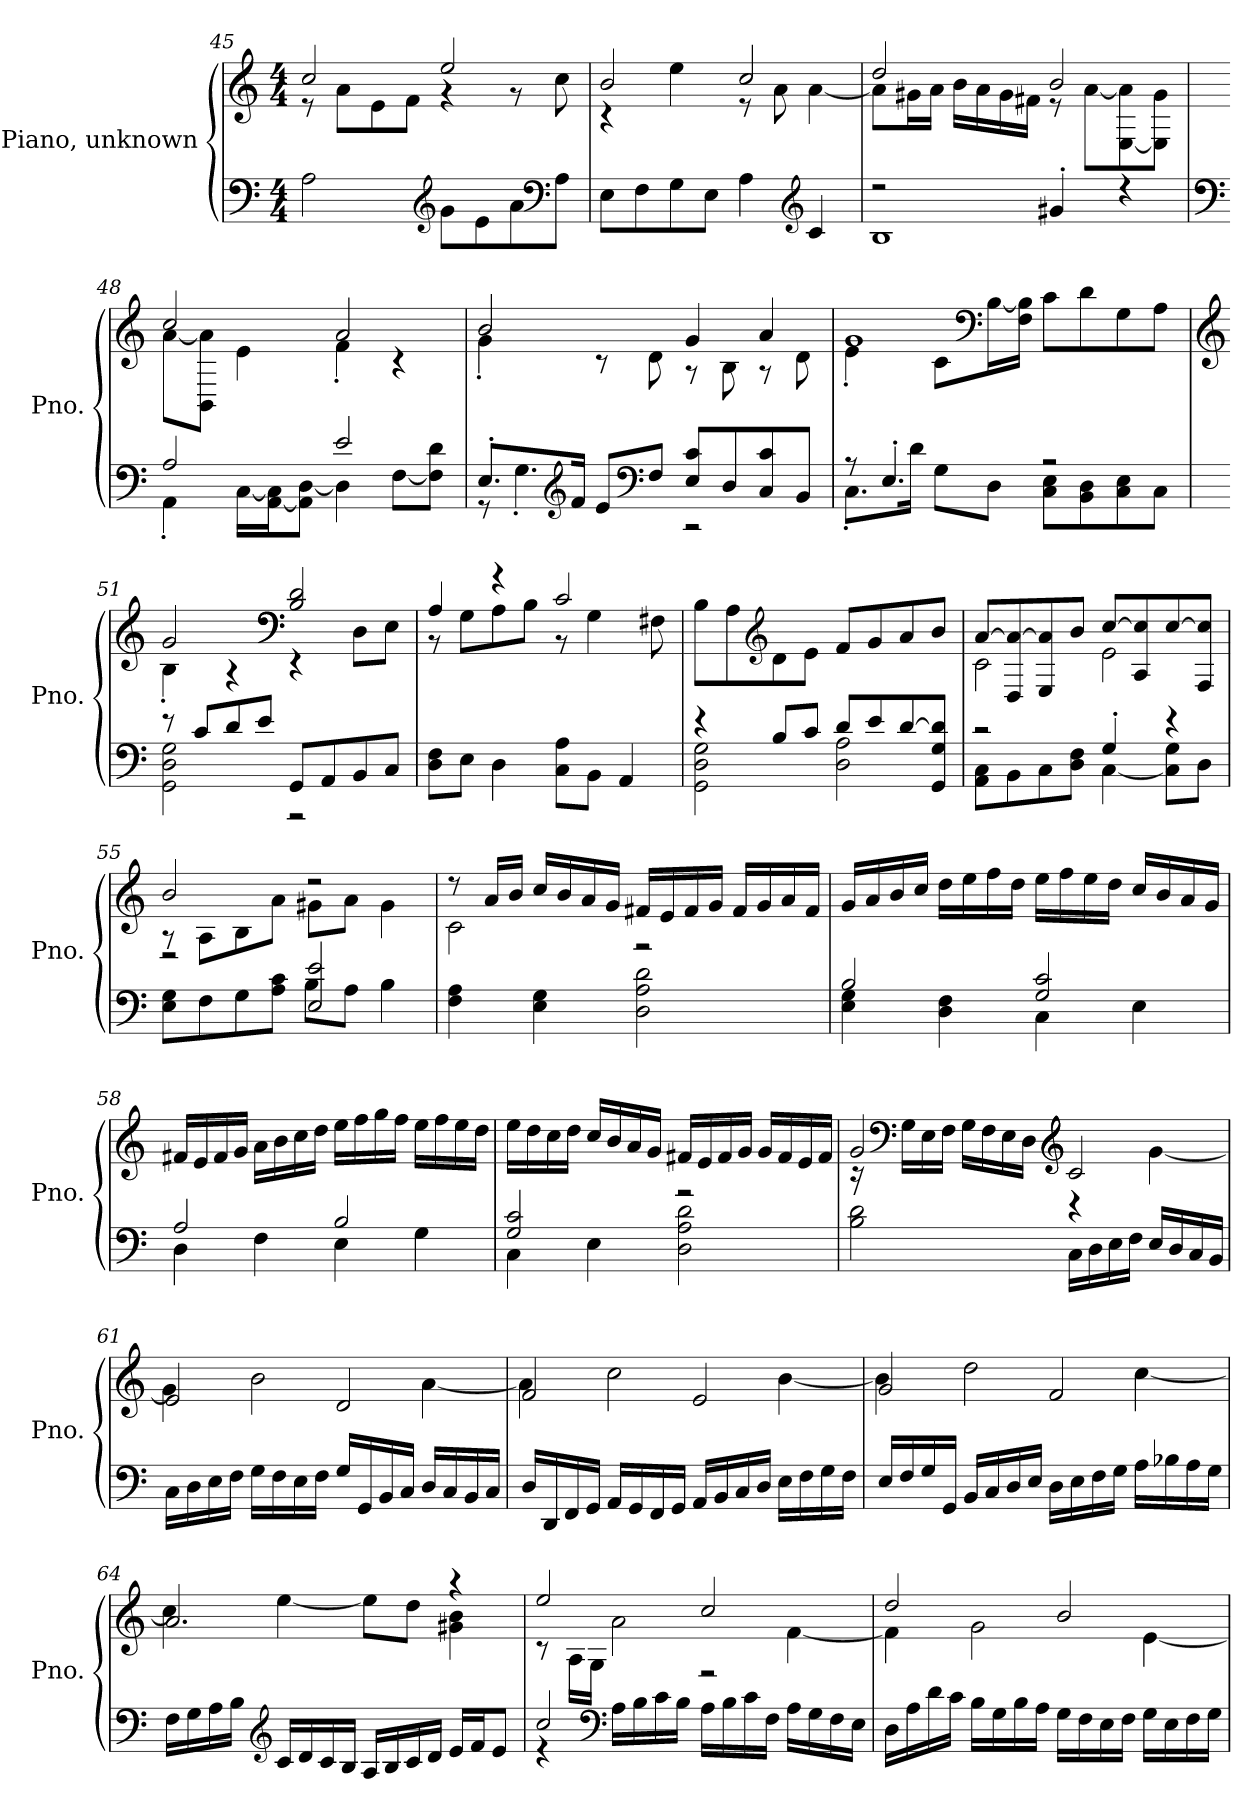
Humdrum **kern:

**kern	**kern
*part1	*part1
*staff2	*staff1
*I"Piano, unknown	*
*I'Pno.	*
*clefF4	*clefG2
*k[]	*k[]
*M4/4	*M4/4
=45	=45
*	*^
2A\	2cc/	8r
.	.	8a\L
.	.	8e\
.	.	8f\J
*clefG2	*	*
8g\L	2ee/	4r
8e\	.	.
8a\	.	8r
*clefF4	*	*
8A\J	.	8cc\
=46	=46	=46
8E\L	2b/	4r
8F\	.	.
8G\	.	4ee\
8E\J	.	.
4A\	2cc/	8r
.	.	8a\
*clefG2	*	*
4c/	.	[4a\
=47	=47	=47
*^	*	*
2r	1B	2dd/	8a\L]
.	.	.	16g#X\L
.	.	.	16a\JJ
.	.	.	16b\LL
.	.	.	16a\
.	.	.	16g#\
.	.	.	16f#X\JJ
4g#X'/	.	2b/	8r
.	.	.	[8a\L
4r	.	.	[8E\ 8a\]
.	.	.	8E\] 8g#\J
!!LO:LB:g=z	!!
=48	=48	=48	=48
*clefF4	*	*	*
2A/	4AA'\	2cc/	[8a\L
.	.	.	8BB\ 8a\]J
.	[16C\LL	.	4e\
.	[16AA\ 16C\]J	.	.
.	8AA\] [8D\J	.	.
2e/	4D\]	2a/	4f'\
.	[8F\L	.	4r
.	8F\] 8d\J	.	.
=49	=49	=49	=49
8.E'/L	8r	2b/	4g'\
.	4.G'\	.	.
*clefG2	*	*	*
16f/Jk	.	.	.
8e/L	.	.	8r
*clefF4	*	*	*
8F/J	.	.	8d\
8E/ 8c/L	2r	4g/	8r
8D/	.	.	8B\
8C/ 8c/	.	4a/	8r
8BB/J	.	.	8d\
=50	=50	=50	=50
8r	8.C'\L	1g	4e'\
4.E'/	.	.	.
.	16d\Jk	.	.
.	8G\L	.	8c\L
*	*	*clefF4	*
.	8D\J	.	[16B\L
.	.	.	16F\ 16B\]JJ
2r	8C\ 8E\L	.	8c\L
.	8BB\ 8D\	.	8d\
.	8C\ 8E\	.	8G\
.	8C\J	.	8A\J
!!LO:LB:g=z	!!
=51	=51	=51	=51
*	*	*clefG2	*
8r	2GG\ 2D\ 2G\	2g/	4B'\
8c/L	.	.	.
8d/	.	.	4r
8e/J	.	.	.
*	*	*clefF4	*
8GG/L	2r	2B/ 2d/	4r
8AA/	.	.	.
8BB/	.	.	8D\L
8C/J	.	.	8E\J
*v	*v	*	*
=52	=52	=52
8D\ 8F\L	4A/	8r
8E\J	.	8G\L
4D\	4r	8A\
.	.	8B\J
8C\ 8A\L	2c/	8r
8BB\J	.	4G\
4AA/	.	.
.	.	8F#X\
*	*v	*v
=53	=53
*^	*
4r	2GG\ 2D\ 2G\	8B\L
.	.	8A\
*	*	*clefG2
8B/L	.	8d\
8c/J	.	8e\J
8d/L	2D\ 2A\	8f/L
8e/	.	8g/
[8d/	.	8a/
8GG/ 8G/ 8d/]J	.	8b/J
=54	=54	=54
*	*	*^
2r	8AA\ 8C\L	[8a/L	2c\
.	8BB\	8D/ 8a/_	.
.	8C\	8E/ 8a/]	.
.	8D\ 8F\J	8b/J	.
4G'/	[4C\	[8cc/L	2e\
.	.	8A/ 8cc/]	.
4r	8C\] 8G\L	[8cc/	.
.	8D\J	8F/ 8cc/]J	.
!!LO:LB:g=z	!!
=55	=55	=55	=55
2r	8E\ 8G\L	2b/	8r
.	8F\	.	8A\L
.	8G\	.	8B\
.	8A\ 8c\J	.	8a\J
2E/ 2e/	8B\L	2r	8g#X\L
.	8A\J	.	8a\J
.	4B\	.	4g#\
*v	*v	*	*
=56	=56	=56
4F\ 4A\	8r	2c\
.	16a/LL	.
.	16b/JJ	.
4E\ 4G\	16cc/LL	.
.	16b/	.
.	16a/	.
.	16g/JJ	.
2D\ 2A\ 2d\	16f#X/LL	2r
.	16e/	.
.	16f#/	.
.	16g/JJ	.
.	16f#/LL	.
.	16g/	.
.	16a/	.
.	16f#/JJ	.
*	*v	*v
=57	=57
*^	*
2B/	4E\ 4G\	16g/LL
.	.	16a/
.	.	16b/
.	.	16cc/JJ
.	4D\ 4F\	16dd\LL
.	.	16ee\
.	.	16ff\
.	.	16dd\JJ
2G/ 2c/	4C\	16ee\LL
.	.	16ff\
.	.	16ee\
.	.	16dd\JJ
.	4E\	16cc/LL
.	.	16b/
.	.	16a/
.	.	16g/JJ
!!LO:PB:g=z
=58	=58	=58
2A/	4D\	16f#X/LL
.	.	16e/
.	.	16f#/
.	.	16g/JJ
.	4F\	16a\LL
.	.	16b\
.	.	16cc\
.	.	16dd\JJ
2B/	4E\	16ee\LL
.	.	16ff\
.	.	16gg\
.	.	16ff\JJ
.	4G\	16ee\LL
.	.	16ff\
.	.	16ee\
.	.	16dd\JJ
=59	=59	=59
2G/ 2c/	4C\	16ee\LL
.	.	16dd\
.	.	16cc\
.	.	16dd\JJ
.	4E\	16cc/LL
.	.	16b/
.	.	16a/
.	.	16g/JJ
2r	2D\ 2A\ 2d\	16f#X/LL
.	.	16e/
.	.	16f#/
.	.	16g/JJ
.	.	16g/LL
.	.	16f#/
.	.	16e/
.	.	16f#/JJ
*v	*v	*
!!LO:LB:g=z
=60	=60
*	*^
2B\ 2d\	2g/	16r
*	*clefF4	*
.	.	16G\LL
.	.	16E\
.	.	16F\JJ
.	.	16G\LL
.	.	16F\
.	.	16E\
.	.	16D\JJ
*	*clefG2	*
16C\LL	2c/	4r
16D\	.	.
16E\	.	.
16F\JJ	.	.
16E/LL	.	[4g\
16D/	.	.
16C/	.	.
16BB/JJ	.	.
=61	=61	=61
16C\LL	2e/	4g\]
16D\	.	.
16E\	.	.
16F\JJ	.	.
16G\LL	.	2b\
16F\	.	.
16E\	.	.
16F\JJ	.	.
16G/LL	2d/	.
16GG/	.	.
16BB/	.	.
16C/JJ	.	.
16D/LL	.	[4a\
16C/	.	.
16BB/	.	.
16C/JJ	.	.
!!LO:LB:g=z	!!
=62	=62	=62
16D/LL	2f/	4a\]
16DD/	.	.
16FF/	.	.
16GG/JJ	.	.
16AA/LL	.	2cc\
16GG/	.	.
16FF/	.	.
16GG/JJ	.	.
16AA/LL	2e/	.
16BB/	.	.
16C/	.	.
16D/JJ	.	.
16E\LL	.	[4b\
16F\	.	.
16G\	.	.
16F\JJ	.	.
=63	=63	=63
16E/LL	2g/	4b\]
16F/	.	.
16G/	.	.
16GG/JJ	.	.
16BB/LL	.	2dd\
16C/	.	.
16D/	.	.
16E/JJ	.	.
16D\LL	2f/	.
16E\	.	.
16F\	.	.
16G\JJ	.	.
16A\LL	.	[4cc\
16B-X\	.	.
16A\	.	.
16G\JJ	.	.
!!LO:LB:g=z	!!
=64	=64	=64
16F\LL	2.a/	4cc\]
16G\	.	.
16A\	.	.
16B\JJ	.	.
*clefG2	*	*
16c/LL	.	[4ee\
16d/	.	.
16c/	.	.
16B/JJ	.	.
16A/LL	.	8ee\L]
16B/	.	.
16c/	.	8dd\J
16d/JJ	.	.
16e/LL	4r	4g#X\ 4b\
16f/J	.	.
8e/J	.	.
=65	=65	=65
*^	*	*
2cc/	4r	2ee/	8r
.	.	.	16A\LL
.	.	.	16G\JJ
*clefF4	*	*	*
.	16A\LL	.	2a\
.	16B\	.	.
.	16c\	.	.
.	16B\JJ	.	.
2r	16A\LL	2cc/	.
.	16B\	.	.
.	16c\	.	.
.	16F\JJ	.	.
.	16A\LL	.	[4f\
.	16G\	.	.
.	16F\	.	.
.	16E\JJ	.	.
*v	*v	*	*
!!LO:LB:g=z	!!
=66	=66	=66
16D\LL	2dd/	4f\]
16A\	.	.
16d\	.	.
16c\JJ	.	.
16B\LL	.	2g\
16G\	.	.
16B\	.	.
16A\JJ	.	.
16G\LL	2b/	.
16F\	.	.
16E\	.	.
16F\JJ	.	.
16G\LL	.	[4e\
16E\	.	.
16F\	.	.
16G\JJ	.	.
*	*v	*v
=	=
*-	*-
